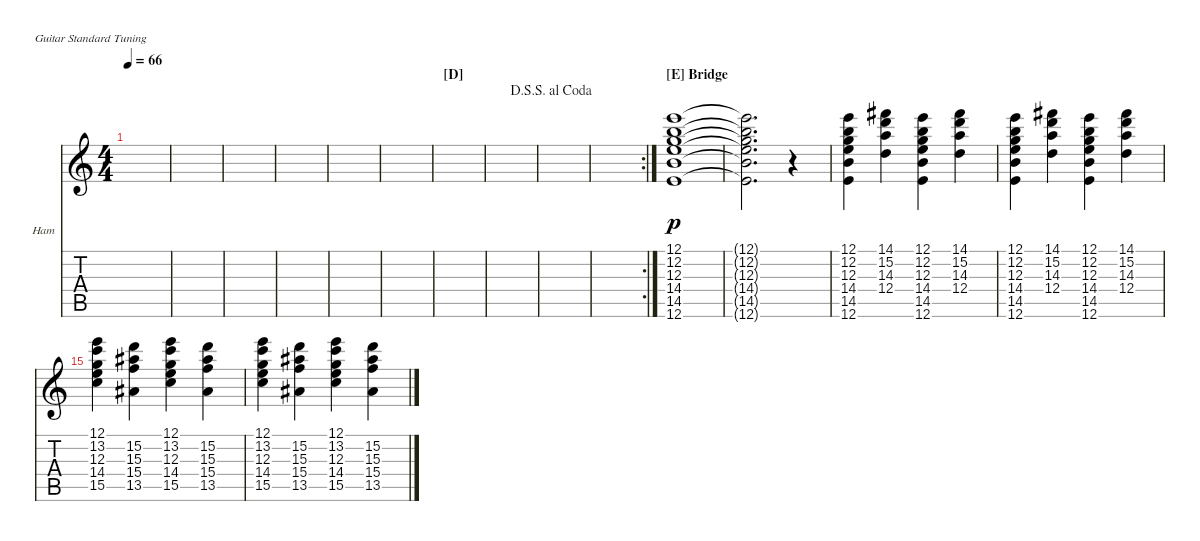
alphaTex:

\bracketExtendMode nobrackets
\firstSystemTrackNameOrientation horizontal
\otherSystemsTrackNameOrientation horizontal
\defaultBarNumberDisplay FirstOfSystem
\track ("Hammond" "Ham") {instrument electricguitarclean}
\staff {score tabs}
\tuning (E4 B3 G3 D3 A2 E2)
\ts (4 4)
\tempo 66
\clef g2
\scale
0.25
\ks c
|
\scale
0.25 |
\scale
0.25 |
\scale
0.25 |
\scale
0.25 |
\scale
0.25 |
\section ("D" "")
\scale
0.25 |
\scale
0.25 |
\jump dalsegnosegnoalcoda
\scale
0.244186 |
\rc 2
\scale
0.267442 |
\section ("E" "Bridge")
\scale
0.244186 (12.1 12.2 12.3 14.4 14.5 12.6).1{dy p} |
\scale
0.244186 (12.1{t} 12.2{t} 12.3{t} 14.4{t} 14.5{t} 12.6{t}).2{d} r.4 |
\scale
0.25 (12.1 12.2 12.3 14.4 14.5 12.6).4 (14.1 15.2 14.3 12.4).4 (12.1 12.2 12.3 14.4 14.5 12.6).4 (14.1 15.2 14.3 12.4).4 |
\scale
0.25 (12.1 12.2 12.3 14.4 14.5 12.6).4 (14.1 15.2 14.3 12.4).4 (12.1 12.2 12.3 14.4 14.5 12.6).4 (14.1 15.2 14.3 12.4).4 |
\scale
0.25 (12.1 13.2 12.3 14.4 15.5).4 (15.2 15.3 15.4 13.5).4 (12.1 13.2 12.3 14.4 15.5).4 (15.2 15.3 15.4 13.5).4 |
\scale
0.25 (12.1 13.2 12.3 14.4 15.5).4 (15.2 15.3 15.4 13.5).4 (12.1 13.2 12.3 14.4 15.5).4 (15.2 15.3 15.4 13.5).4
